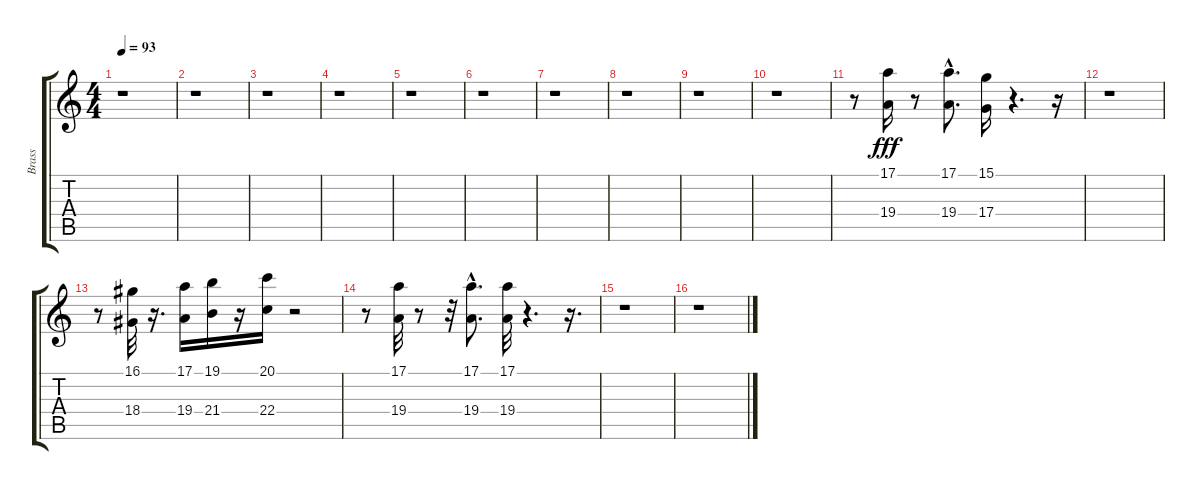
\track ("Brass" "Brass") {instrument brasssection}
\staff {score tabs}
\tuning (E4 B3 G3 D3 A2 E2) {hide}
\ts (4 4)
\tempo 93
\clef g2
\ks c
r.1{dy fff} |
r.1 |
r.1 |
r.1 |
r.1 |
r.1 |
r.1 |
r.1 |
r.1 |
r.1 |
r.8 (17.1 19.4).16 r.8 (17.1{hac} 19.4{hac}).8{d} (15.1 17.4).16 r.4{d} r.16 |
r.1 |
r.8 (16.1 18.4).32 r.16{d} (17.1 19.4).16 (19.1 21.4).16 r.16 (20.1 22.4).16 r.2 |
r.8 (17.1 19.4).32 r.8 r.32 (17.1{hac} 19.4{hac}).8{d} (17.1 19.4).32 r.4{d} r.16{d} |
r.1 |
r.1
